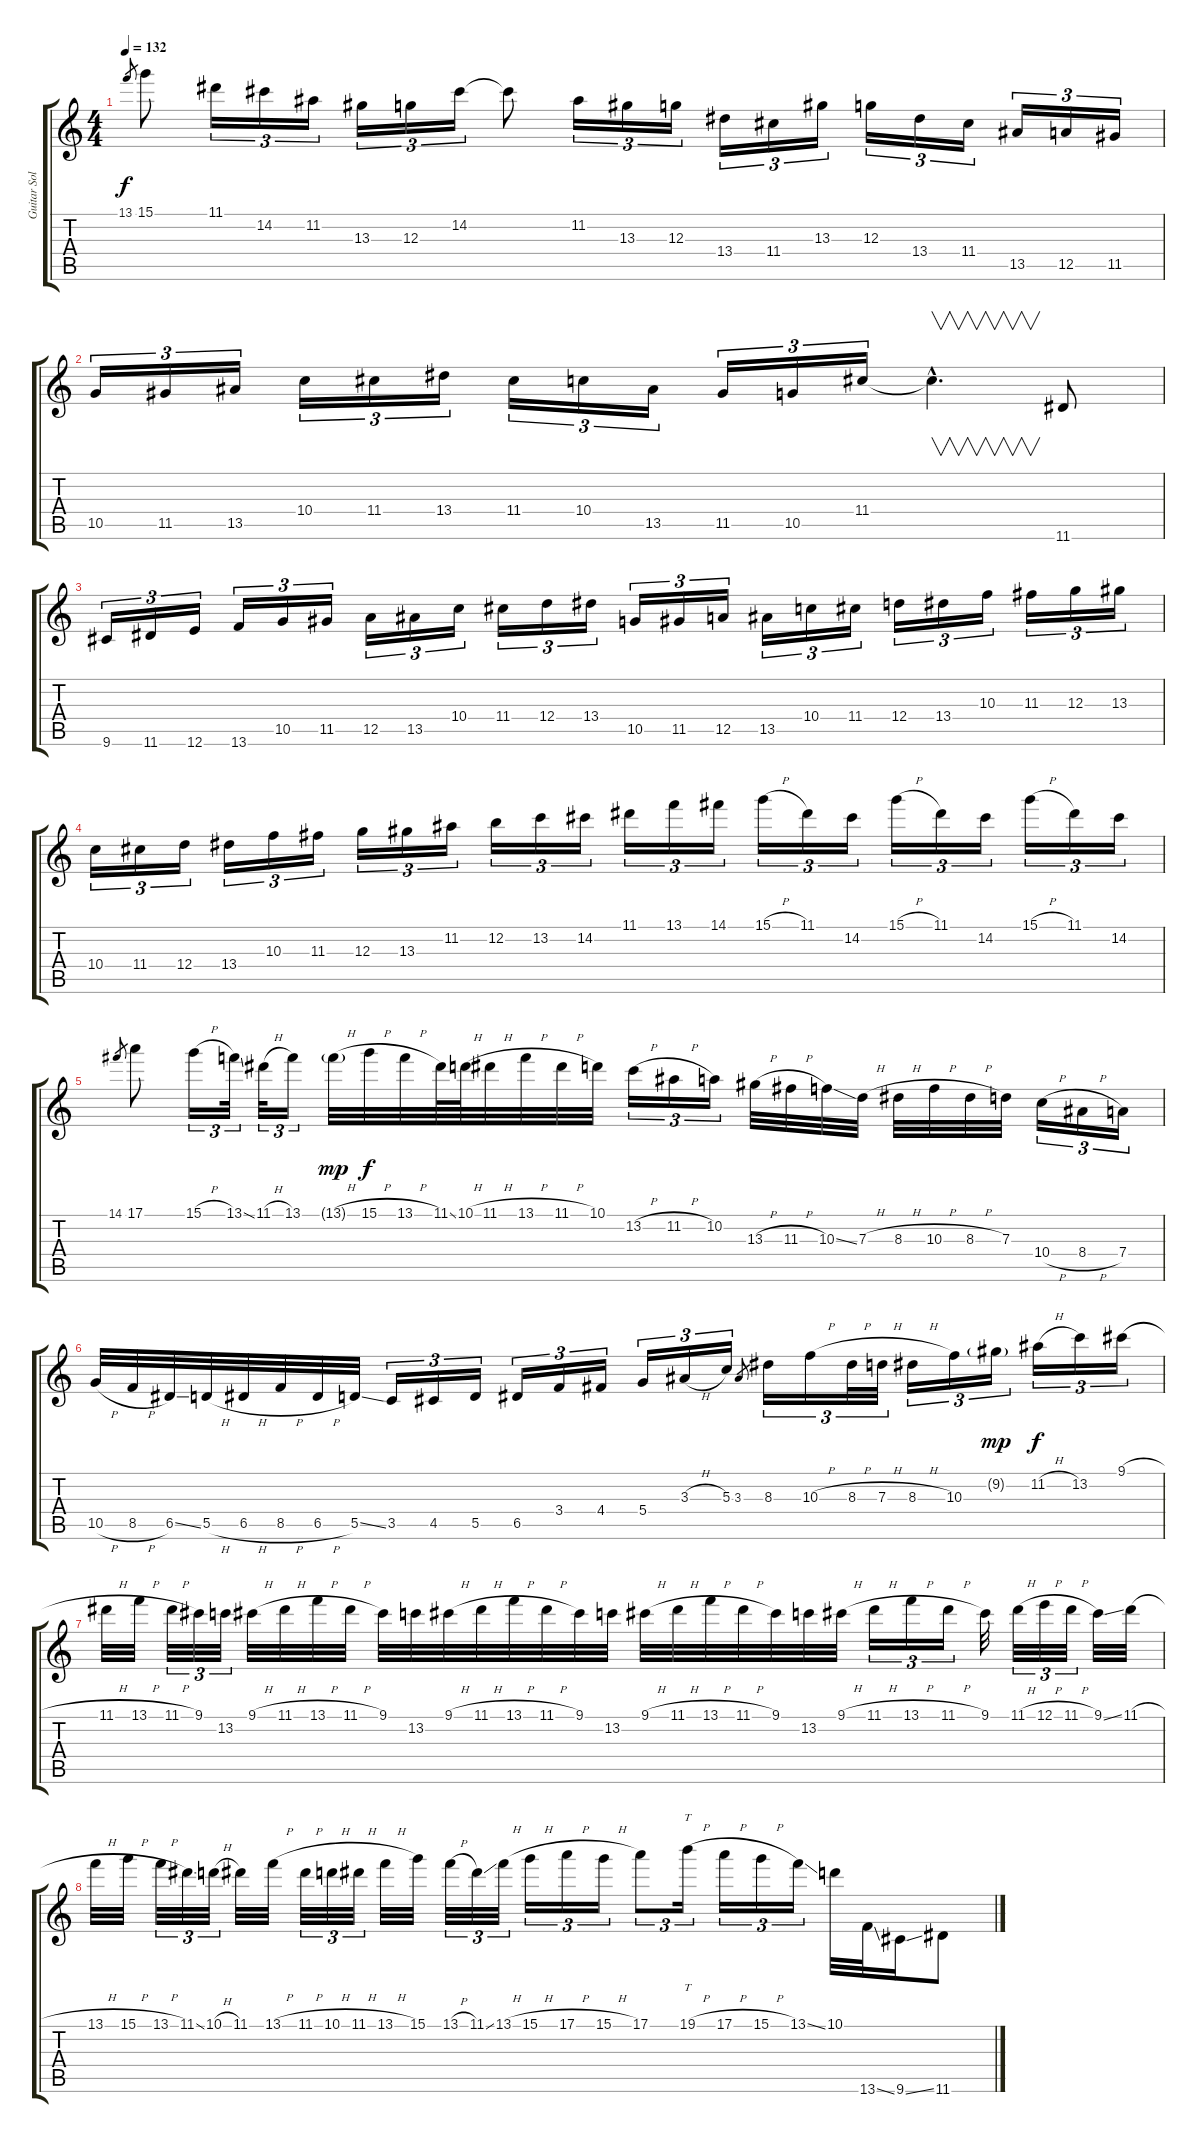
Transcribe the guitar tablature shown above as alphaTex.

\track ("Guitar Solo" "Guitar Sol") {instrument overdrivenguitar}
\staff {score tabs}
\tuning (E4 B3 G3 D3 A2 E2) {hide}
\ts (4 4)
\tempo 132
\clef g2
\ks c
13.1.8{gr dy f} 15.1.8 11.1.16{tu (3 2)} 14.2.16{tu (3 2)} 11.2.16{tu (3 2)} 13.3.16{tu (3 2)} 12.3.16{tu (3 2)} 14.2.16{tu (3 2)} 14.2{t}.8 11.2.16{tu (3 2)} 13.3.16{tu (3 2)} 12.3.16{tu (3 2)} 13.4.16{tu (3 2)} 11.4.16{tu (3 2)} 13.3.16{tu (3 2)} 12.3.16{tu (3 2)} 13.4.16{tu (3 2)} 11.4.16{tu (3 2)} 13.5.16{tu (3 2)} 12.5.16{tu (3 2)} 11.5.16{tu (3 2)} |
10.5.16{tu (3 2)} 11.5.16{tu (3 2)} 13.5.16{tu (3 2)} 10.4.16{tu (3 2)} 11.4.16{tu (3 2)} 13.4.16{tu (3 2)} 11.4.16{tu (3 2)} 10.4.16{tu (3 2)} 13.5.16{tu (3 2)} 11.5.16{tu (3 2)} 10.5.16{tu (3 2)} 11.4.16{tu (3 2)} 11.4{hac t}.4{v d} 11.6.8 |
9.6.16{tu (3 2)} 11.6.16{tu (3 2)} 12.6.16{tu (3 2)} 13.6.16{tu (3 2)} 10.5.16{tu (3 2)} 11.5.16{tu (3 2)} 12.5.16{tu (3 2)} 13.5.16{tu (3 2)} 10.4.16{tu (3 2)} 11.4.16{tu (3 2)} 12.4.16{tu (3 2)} 13.4.16{tu (3 2)} 10.5.16{tu (3 2)} 11.5.16{tu (3 2)} 12.5.16{tu (3 2)} 13.5.16{tu (3 2)} 10.4.16{tu (3 2)} 11.4.16{tu (3 2)} 12.4.16{tu (3 2)} 13.4.16{tu (3 2)} 10.3.16{tu (3 2)} 11.3.16{tu (3 2)} 12.3.16{tu (3 2)} 13.3.16{tu (3 2)} |
10.4.16{tu (3 2)} 11.4.16{tu (3 2)} 12.4.16{tu (3 2)} 13.4.16{tu (3 2)} 10.3.16{tu (3 2)} 11.3.16{tu (3 2)} 12.3.16{tu (3 2)} 13.3.16{tu (3 2)} 11.2.16{tu (3 2)} 12.2.16{tu (3 2)} 13.2.16{tu (3 2)} 14.2.16{tu (3 2)} 11.1.16{tu (3 2)} 13.1.16{tu (3 2)} 14.1.16{tu (3 2)} 15.1{h}.16{tu (3 2)} 11.1.16{tu (3 2)} 14.2.16{tu (3 2)} 15.1{h}.16{tu (3 2)} 11.1.16{tu (3 2)} 14.2.16{tu (3 2)} 15.1{h}.16{tu (3 2)} 11.1.16{tu (3 2)} 14.2.16{tu (3 2)} |
14.1.8{gr} 17.1.8 15.1{h}.16{tu (3 2)} 13.1{ss}.32{tu (3 2)} 11.1{h}.32{tu (3 2)} 13.1.16{tu (3 2)} 13.1{h g}.32{dy mp} 15.1{h}.32{dy f} 13.1{h}.32 11.1{ss}.64 10.1{h}.64 11.1{h}.32 13.1{h}.32 11.1{h}.32 10.1.32 13.2{h}.16{tu (3 2)} 11.2{h}.16{tu (3 2)} 10.2.16{tu (3 2)} 13.3{h}.32 11.3{h}.32 10.3{ss}.32 7.3{h}.32 8.3{h}.32 10.3{h}.32 8.3{h}.32 7.3.32 10.4{h}.16{tu (3 2)} 8.4{h}.16{tu (3 2)} 7.4.16{tu (3 2)} |
10.5{h}.32 8.5{h}.32 6.5{ss}.32 5.5{h}.32 6.5{h}.32 8.5{h}.32 6.5{h}.32 5.5{ss}.32 3.5.16{tu (3 2)} 4.5.16{tu (3 2)} 5.5.16{tu (3 2)} 6.5.16{tu (3 2)} 3.4.16{tu (3 2)} 4.4.16{tu (3 2)} 5.4.16{tu (3 2)} 3.3{h}.16{tu (3 2)} 5.3.16{tu (3 2)} 3.3.8{gr} 8.3.16{tu (3 2)} 10.3{h}.16{tu (3 2)} 8.3{h}.32{tu (3 2)} 7.3{h}.32{tu (3 2)} 8.3{h}.16{tu (3 2)} 10.3.16{tu (3 2)} 9.2{g}.16{tu (3 2) dy mp} 11.2{h}.16{tu (3 2) dy f} 13.2.16{tu (3 2)} 9.1{h}.16{tu (3 2)} |
11.1{h}.32 13.1{h}.32 11.1{h}.32{tu (3 2)} 9.1.32{tu (3 2)} 13.2.32{tu (3 2)} 9.1{h}.32 11.1{h}.32 13.1{h}.32 11.1{h}.32 9.1.32 13.2.32 9.1{h}.32 11.1{h}.32 13.1{h}.32 11.1{h}.32 9.1.32 13.2.32 9.1{h}.32 11.1{h}.32 13.1{h}.32 11.1{h}.32 9.1.32 13.2.32 9.1{h}.32 11.1{h}.16{tu (3 2)} 13.1{h}.16{tu (3 2)} 11.1{h}.16{tu (3 2)} 9.1.32 11.1{h}.32{tu (3 2)} 12.1{h}.32{tu (3 2)} 11.1{h}.32{tu (3 2)} 9.1{ss}.32 11.1{h}.32 |
13.1{h}.32 15.1{h}.32 13.1{h}.32{tu (3 2)} 11.1{ss}.32{tu (3 2)} 10.1{h}.32{tu (3 2)} 11.1.32 13.1{h}.32 11.1{h}.32{tu (3 2)} 10.1{h}.32{tu (3 2)} 11.1{h}.32{tu (3 2)} 13.1{h}.32 15.1.32 13.1{h}.32{tu (3 2)} 11.1{ss}.32{tu (3 2)} 13.1{h}.32{tu (3 2)} 15.1{h}.16{tu (3 2)} 17.1{h}.16{tu (3 2)} 15.1{h}.16{tu (3 2)} 17.1.8{tu (3 2)} 19.1{h}.16{tt tu (3 2)} 17.1{h}.16{tu (3 2)} 15.1{h}.16{tu (3 2)} 13.1{ss}.16{tu (3 2)} 10.1.32 13.6{ss}.32 9.6{ss}.16 11.6.8
